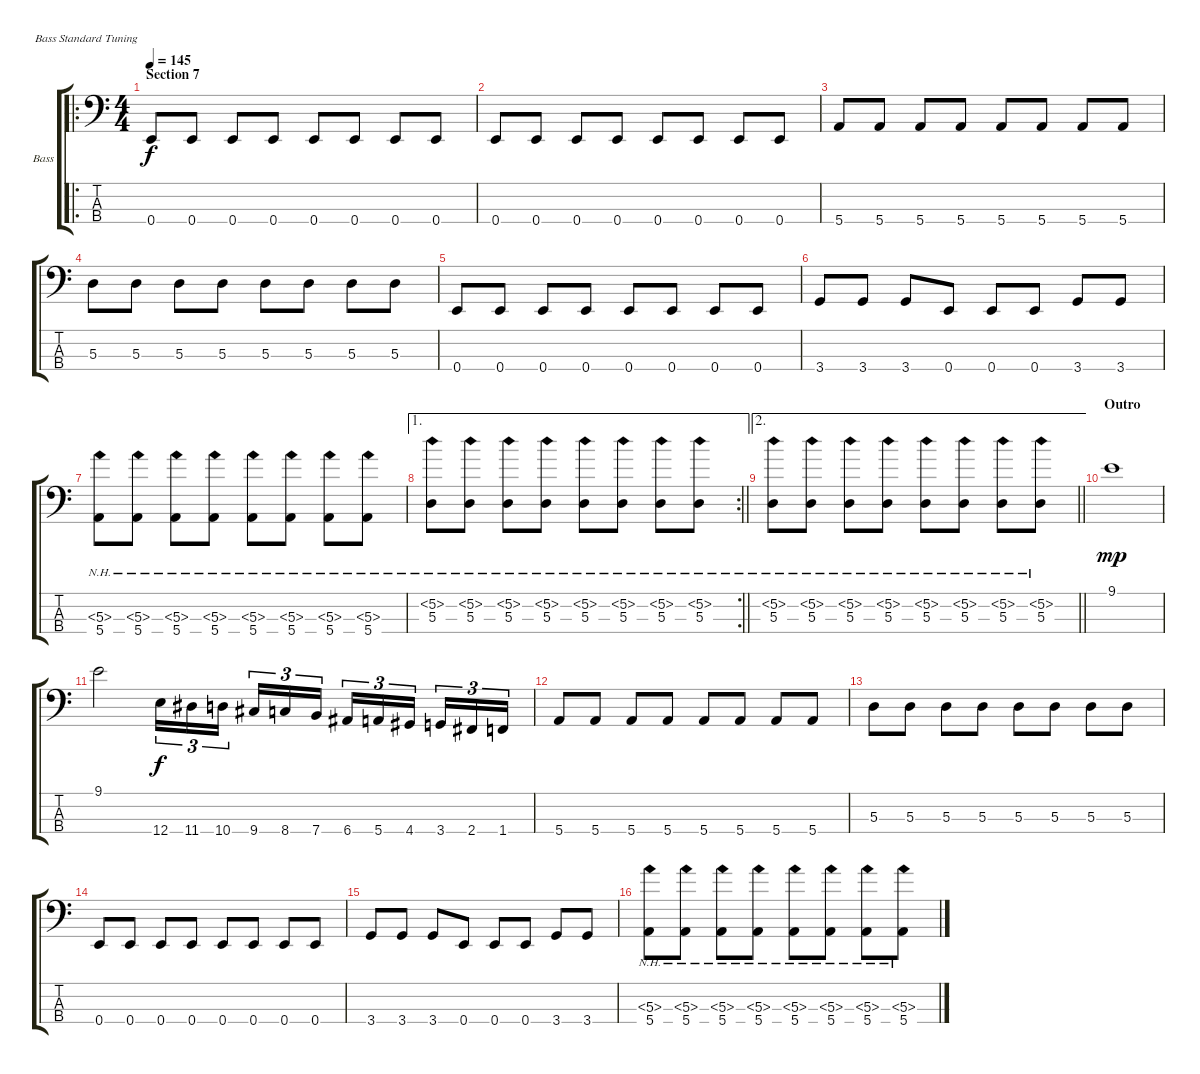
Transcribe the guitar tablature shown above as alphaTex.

\defaultSystemsLayout 4
\bracketExtendMode groupsimilarinstruments
\firstSystemTrackNameOrientation horizontal
\otherSystemsTrackNameOrientation horizontal
\track ("Bass" "Bass") {instrument electricbassfinger}
\staff {score tabs}
\tuning (G2 D2 A1 E1)
\ro
\ts (4 4)
\section ("" "Section 7")
\tempo 145
\clef f4
\scale
0.362745
\ks c
0.4.8{dy f} 0.4.8 0.4.8 0.4.8 0.4.8 0.4.8 0.4.8 0.4.8 |
\scale
0.303922 0.4.8 0.4.8 0.4.8 0.4.8 0.4.8 0.4.8 0.4.8 0.4.8 |
\scale
0.333333 5.4.8 5.4.8 5.4.8 5.4.8 5.4.8 5.4.8 5.4.8 5.4.8 |
\scale
0.333333 5.3.8 5.3.8 5.3.8 5.3.8 5.3.8 5.3.8 5.3.8 5.3.8 |
\scale
0.333333 0.4.8 0.4.8 0.4.8 0.4.8 0.4.8 0.4.8 0.4.8 0.4.8 |
\scale
0.322917 3.4.8 3.4.8 3.4.8 0.4.8 0.4.8 0.4.8 3.4.8 3.4.8 |
\scale
0.322917 (5.4 5.3{nh}).8 (5.4 5.3{nh}).8 (5.4 5.3{nh}).8 (5.4 5.3{nh}).8 (5.4 5.3{nh}).8 (5.4 5.3{nh}).8 (5.4 5.3{nh}).8 (5.4 5.3{nh}).8 |
\ae 1
\rc 2
\scale
0.354167
\barLineRight lightlight
(5.3 5.2{nh}).8 (5.3 5.2{nh}).8 (5.3 5.2{nh}).8 (5.3 5.2{nh}).8 (5.3 5.2{nh}).8 (5.3 5.2{nh}).8 (5.3 5.2{nh}).8 (5.3 5.2{nh}).8 |
\ae 2
\barLineRight lightlight
(5.3 5.2{nh}).8 (5.3 5.2{nh}).8 (5.3 5.2{nh}).8 (5.3 5.2{nh}).8 (5.3 5.2{nh}).8 (5.3 5.2{nh}).8 (5.3 5.2{nh}).8 (5.3 5.2{nh}).8 |
\section ("" "Outro")
\scale
0.333333 9.1.1{dy mp} |
\scale
0.333333 9.1.2 12.4.16{tu (3 2) dy f} 11.4.16{tu (3 2)} 10.4.16{tu (3 2)} 9.4.16{tu (3 2)} 8.4.16{tu (3 2)} 7.4.16{tu (3 2)} 6.4.16{tu (3 2)} 5.4.16{tu (3 2)} 4.4.16{tu (3 2)} 3.4.16{tu (3 2)} 2.4.16{tu (3 2)} 1.4.16{tu (3 2)} |
\scale
0.333333 5.4.8 5.4.8 5.4.8 5.4.8 5.4.8 5.4.8 5.4.8 5.4.8 |
\scale
0.333333 5.3.8 5.3.8 5.3.8 5.3.8 5.3.8 5.3.8 5.3.8 5.3.8 |
\scale
0.333333 0.4.8 0.4.8 0.4.8 0.4.8 0.4.8 0.4.8 0.4.8 0.4.8 |
\scale
0.333333 3.4.8 3.4.8 3.4.8 0.4.8 0.4.8 0.4.8 3.4.8 3.4.8 |
\scale
0.333333 (5.4 5.3{nh}).8 (5.4 5.3{nh}).8 (5.4 5.3{nh}).8 (5.4 5.3{nh}).8 (5.4 5.3{nh}).8 (5.4 5.3{nh}).8 (5.4 5.3{nh}).8 (5.4 5.3{nh}).8
